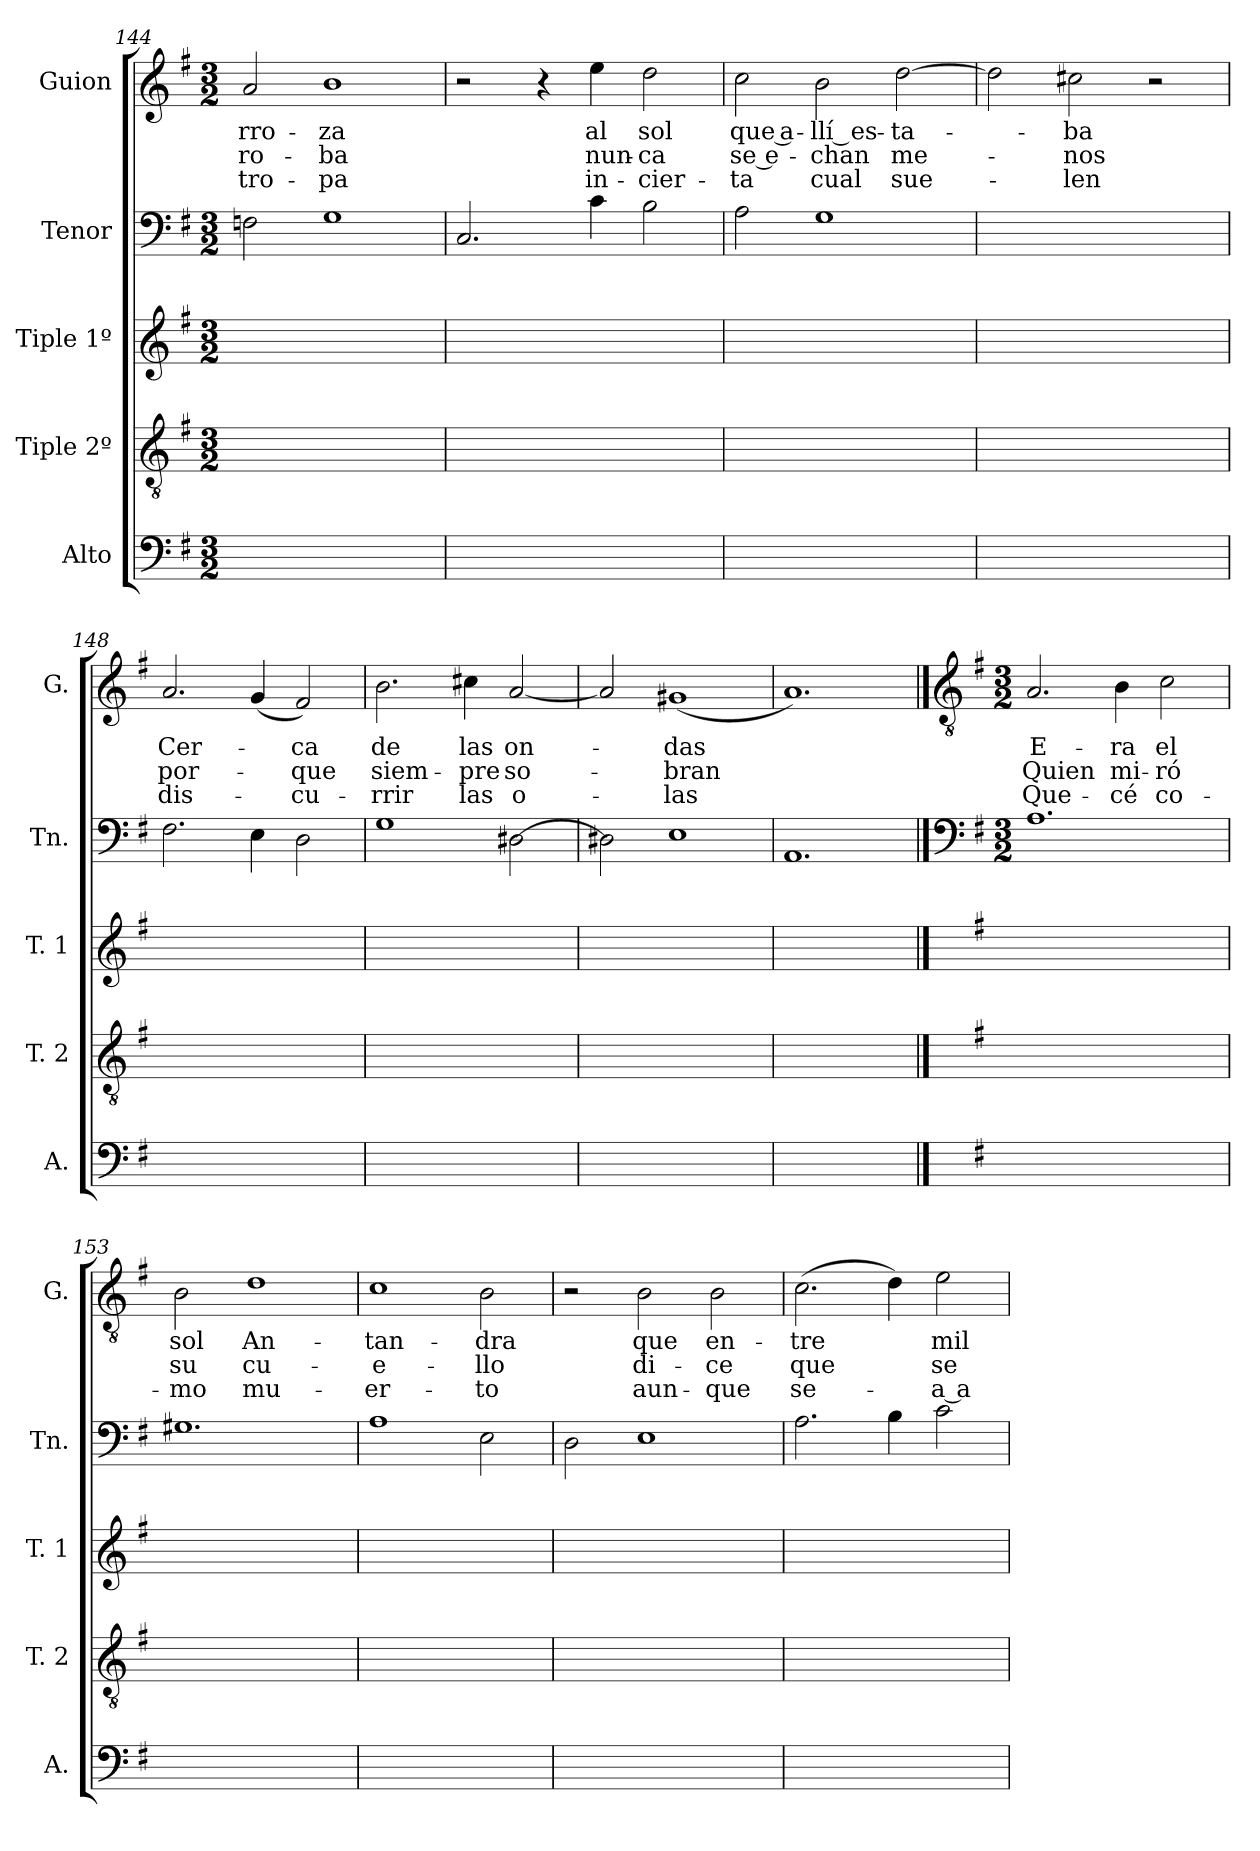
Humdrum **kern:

**kern	**kern	**kern	**kern	**kern	**text	**text	**text
*part5	*part4	*part3	*part2	*part1	*part1	*part1	*part1
*staff5	*staff4	*staff3	*staff2	*staff1	*staff1	*staff1	*staff1
*I"Alto	*I"Tiple 2º	*I"Tiple 1º	*I"Tenor	*I"Guion	*	*	*
*I'A.	*I'T. 2	*I'T. 1	*I'Tn.	*I'G.	*	*	*
*clefF4	*clefGv2	*clefG2	*clefF4	*clefG2	*	*	*
*k[f#]	*k[f#]	*k[f#]	*k[f#]	*k[f#]	*	*	*
*M3/2	*M3/2	*M3/2	*M3/2	*M3/2	*	*	*
=144	=144	=144	=144	=144	=144	=144	=144
1.ryy	1.ryy	1.ryy	2Fn	2a	-rro-	ro-	tro-
.	.	.	1G	1b	-za	-ba	-pa
=145	=145	=145	=145	=145	=145	=145	=145
1.ryy	1.ryy	1.ryy	2.C	2r	.	.	.
.	.	.	.	4r	.	.	.
.	.	.	4c	4ee	al	nun-	in-
.	.	.	2B	2dd	sol	-ca	-cier-
=146	=146	=146	=146	=146	=146	=146	=146
1.ryy	1.ryy	1.ryy	2A	2cc	que a-	se e-	-ta
.	.	.	1G	2b	-llí es-	-chan	cual
.	.	.	.	[2dd	-ta-	me-	sue-
=147	=147	=147	=147	=147	=147	=147	=147
1.ryy	1.ryy	1.ryy	1.ryy	2dd]	.	.	.
.	.	.	.	2cc#X	-ba	-nos	-len
.	.	.	.	2r	.	.	.
=148	=148	=148	=148	=148	=148	=148	=148
1.ryy	1.ryy	1.ryy	2.F#	2.a	Cer-	por-	dis-
.	.	.	4E	(4g	.	.	.
.	.	.	2D	2f#)	-ca	-que	-cu-
=149	=149	=149	=149	=149	=149	=149	=149
1.ryy	1.ryy	1.ryy	1G	2.b	de	siem-	-rrir
.	.	.	.	4cc#X	las	-pre	las
.	.	.	[2D#X	[2a	on-	so-	o-
=150	=150	=150	=150	=150	=150	=150	=150
1.ryy	1.ryy	1.ryy	2D#X]	2a]	.	.	.
.	.	.	1E	(1g#X	-das	-bran	-las
=151	=151	=151	=151	=151	=151	=151	=151
1.ryy	1.ryy	1.ryy	1.AA	1.a)	.	.	.
==152	==152	==152	==152	==152	==152	==152	==152
*	*	*	*clefF4	*clefGv2	*	*	*
*	*	*	*k[f#]	*k[f#]	*	*	*
*	*	*	*M3/2	*M3/2	*	*	*
1.ryy	1.ryy	1.ryy	1.A	2.A	E-	Quien	Que-
.	.	.	.	4B	-ra	mi-	-cé
.	.	.	.	2c	el	-ró	co-
=153	=153	=153	=153	=153	=153	=153	=153
1.ryy	1.ryy	1.ryy	1.G#X	2B	sol	su	-mo
.	.	.	.	1d	An-	cu-	mu-
=154	=154	=154	=154	=154	=154	=154	=154
1.ryy	1.ryy	1.ryy	1A	1c	-tan-	-e-	-er-
.	.	.	2E	2B	-dra	-llo	-to
=155	=155	=155	=155	=155	=155	=155	=155
1.ryy	1.ryy	1.ryy	2D	2r	.	.	.
.	.	.	1E	2B	que	di-	aun-
.	.	.	.	2B	en-	-ce	-que
=156	=156	=156	=156	=156	=156	=156	=156
1.ryy	1.ryy	1.ryy	2.A	(2.c	-tre	que	se-
.	.	.	4B	4d)	.	.	.
.	.	.	2c	2e	mil	se	-a a
=	=	=	=	=	=	=	=
*-	*-	*-	*-	*-	*-	*-	*-
